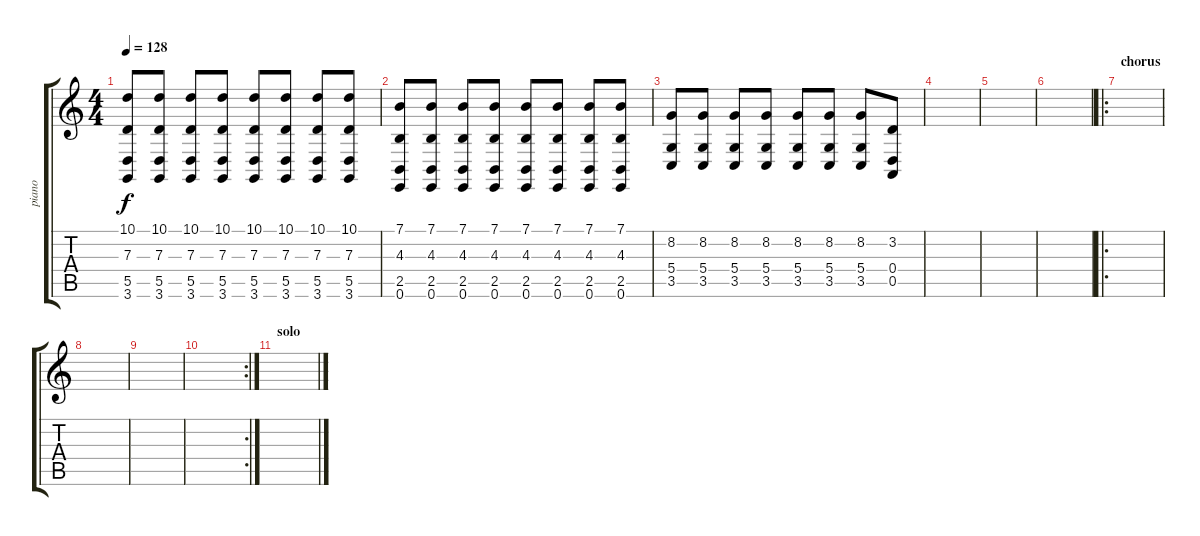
\track ("piano" "piano") {instrument acousticgrandpiano}
\staff {score tabs}
\tuning (E4 B3 G3 D3 A2 E2) {hide}
\ts (4 4)
\tempo 128
\clef g2
\ks c
(10.1 7.3 5.5 3.6).8{dy f} (10.1 7.3 5.5 3.6).8 (10.1 7.3 5.5 3.6).8 (10.1 7.3 5.5 3.6).8 (10.1 7.3 5.5 3.6).8 (10.1 7.3 5.5 3.6).8 (10.1 7.3 5.5 3.6).8 (10.1 7.3 5.5 3.6).8 |
(7.1 4.3 2.5 0.6).8 (7.1 4.3 2.5 0.6).8 (7.1 4.3 2.5 0.6).8 (7.1 4.3 2.5 0.6).8 (7.1 4.3 2.5 0.6).8 (7.1 4.3 2.5 0.6).8 (7.1 4.3 2.5 0.6).8 (7.1 4.3 2.5 0.6).8 |
(8.2 5.4 3.5).8 (8.2 5.4 3.5).8 (8.2 5.4 3.5).8 (8.2 5.4 3.5).8 (8.2 5.4 3.5).8 (8.2 5.4 3.5).8 (8.2 5.4 3.5).8 (3.2 0.4 0.5).8 |
|
|
|
\ro
\section ("" "chorus")
|
|
|
\rc 2
|
\section ("" "solo")
